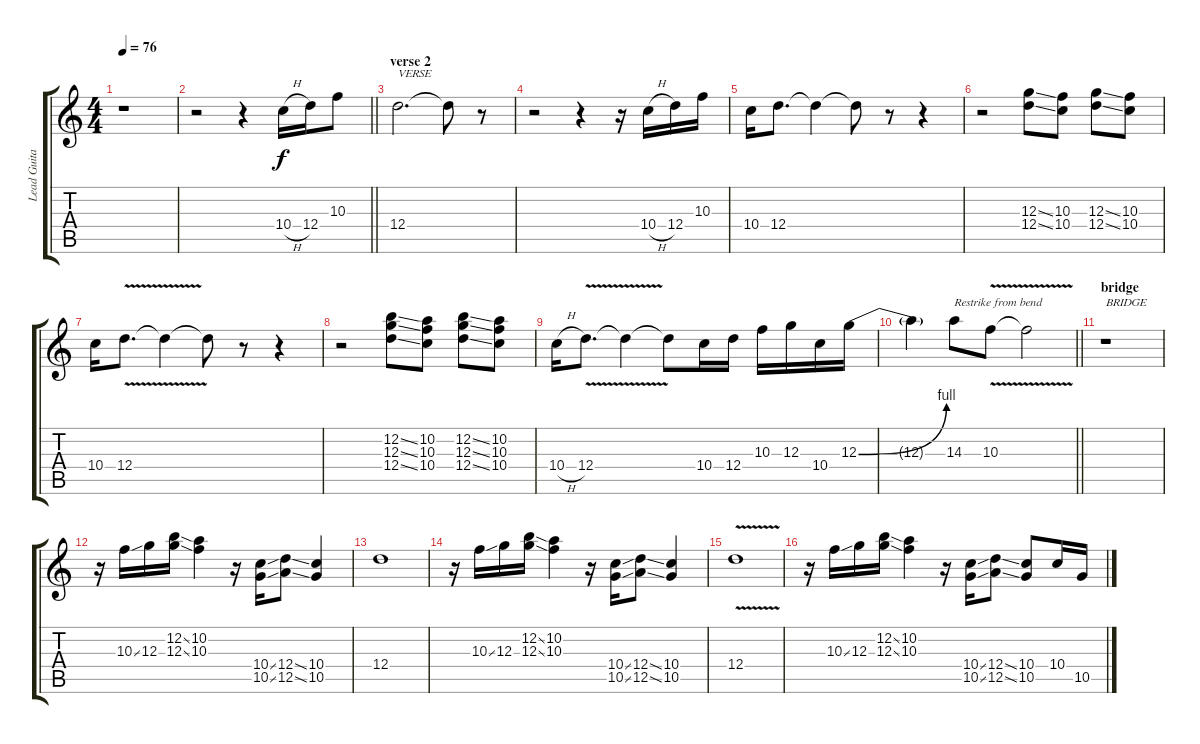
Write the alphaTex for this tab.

\track ("Lead Guitar (2&5)" "Lead Guita") {instrument electricguitarjazz}
\staff {score tabs}
\tuning (E4 B3 G3 D3 A2 E2) {hide}
\ts (4 4)
\tempo 76
\clef g2
\ks c
r.1{dy f} |
\barLineRight lightlight
r.2 r.4 10.4{h}.16 12.4.16 10.3.8 |
\section ("" "verse 2")
12.4.2{d txt "VERSE"} 12.4{t}.8 r.8 |
r.2 r.4 r.16 10.4{h}.16 12.4.16 10.3.16 |
10.4.16 12.4.8{d} 12.4{t}.4 12.4{t}.8 r.8 r.4 |
r.2 (12.3{ss} 12.4{ss}).8 (10.3 10.4).8 (12.3{ss} 12.4{ss}).8 (10.3 10.4).8 |
10.4.16 12.4{v}.8{d} 12.4{t}.4 12.4{t}.8 r.8 r.4 |
r.2 (12.2{ss} 12.3{ss} 12.4{ss}).8 (10.2 10.3 10.4).8 (12.2{ss} 12.3{ss} 12.4{ss}).8 (10.2 10.3 10.4).8 |
10.4{h}.16 12.4{v}.8{d} 12.4{t}.4 12.4{t}.8 10.4.16 12.4.16 10.3.16 12.3.16 10.4.16 12.3{be (bend 0 0 60 4)}.16 |
\barLineRight lightlight
12.3{t}.4 14.3.8{txt "Restrike from bend"} 10.3{v}.8 10.3{t}.2 |
\section ("" "bridge")
r.1{txt "BRIDGE"} |
r.16 10.3{ss}.16 12.3.16 (12.2{ss} 12.3{ss}).16 (10.2 10.3).4 r.16 (10.4{ss} 10.5{ss}).16 (12.4{ss} 12.5{ss}).8 (10.4 10.5).4 |
12.4.1 |
r.16 10.3{ss}.16 12.3.16 (12.2{ss} 12.3{ss}).16 (10.2 10.3).4 r.16 (10.4{ss} 10.5{ss}).16 (12.4{ss} 12.5{ss}).8 (10.4 10.5).4 |
12.4{v}.1 |
r.16 10.3{ss}.16 12.3.16 (12.2{ss} 12.3{ss}).16 (10.2 10.3).4 r.16 (10.4{ss} 10.5{ss}).16 (12.4{ss} 12.5{ss}).8 (10.4 10.5).8 10.4.16 10.5.16
